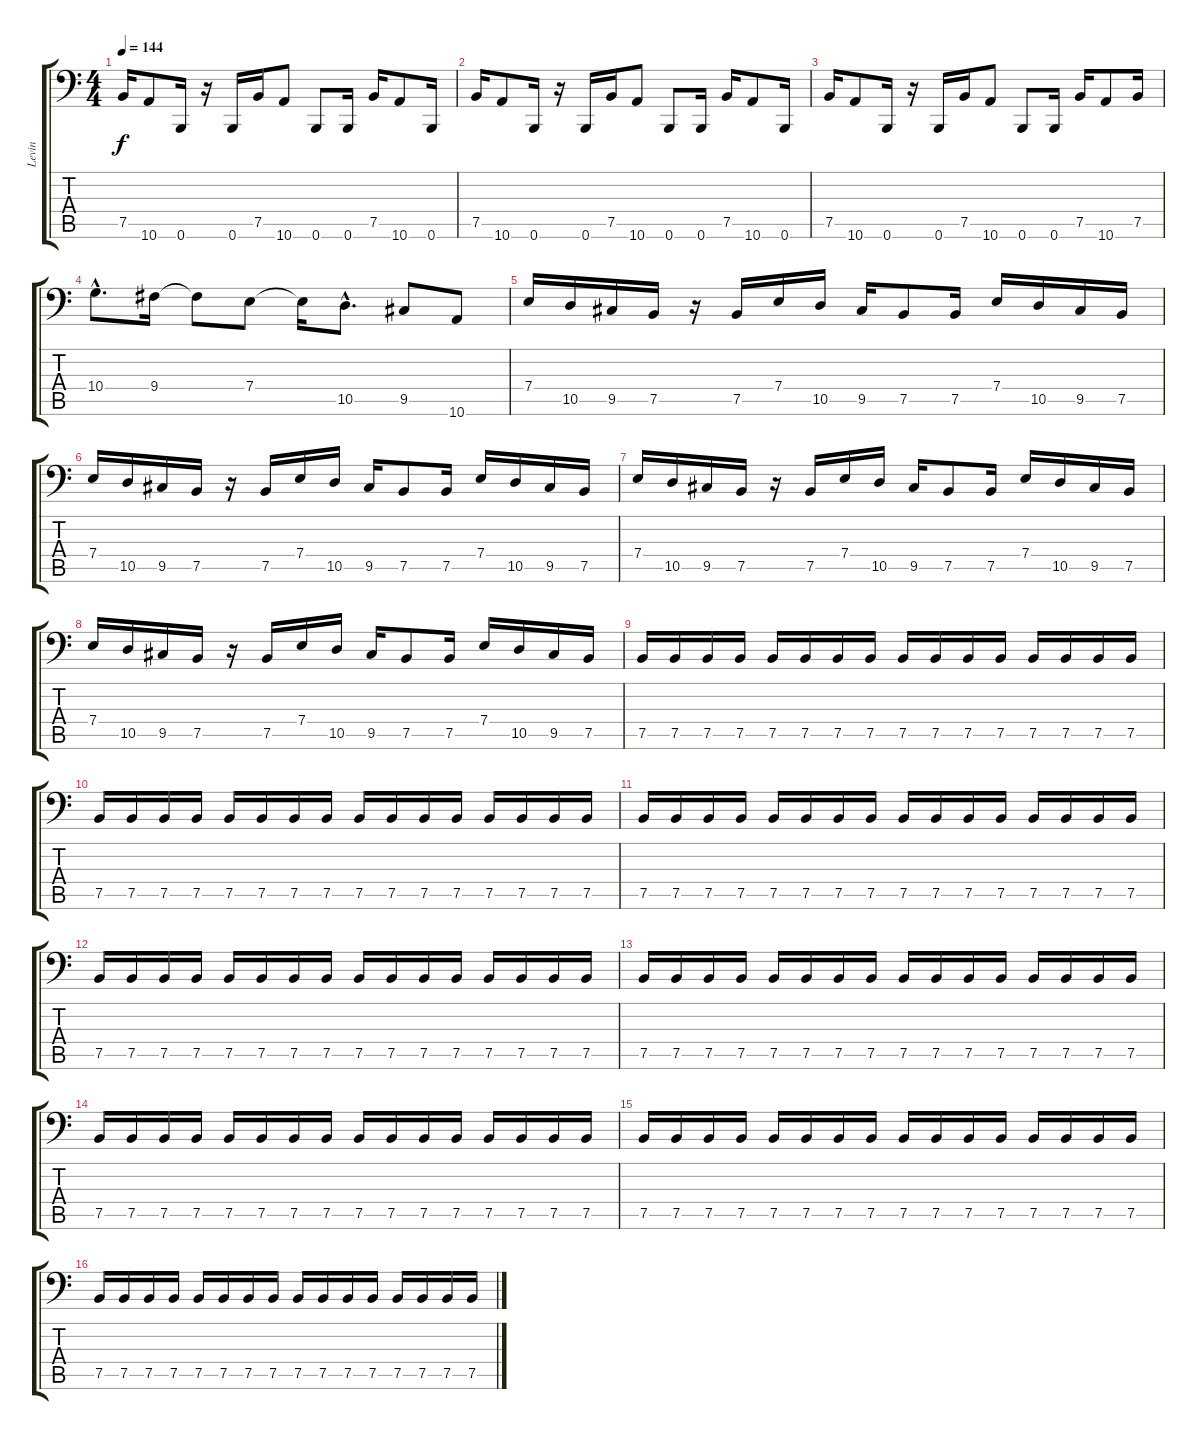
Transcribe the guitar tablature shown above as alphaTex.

\track ("Levin" "Levin") {instrument electricbassfinger}
\staff {score tabs}
\tuning (C3 G2 D2 A1 E1 B0) {hide}
\ts (4 4)
\tempo 144
\clef f4
\ks c
7.5.16{dy f} 10.6.8 0.6.16 r.16 0.6.16 7.5.16 10.6.8 0.6.8 0.6.16 7.5.16 10.6.8 0.6.16 |
7.5.16 10.6.8 0.6.16 r.16 0.6.16 7.5.16 10.6.8 0.6.8 0.6.16 7.5.16 10.6.8 0.6.16 |
7.5.16 10.6.8 0.6.16 r.16 0.6.16 7.5.16 10.6.8 0.6.8 0.6.16 7.5.16 10.6.8 7.5.16 |
10.4{hac}.8{d} 9.4.16 9.4{t}.8 7.4.8 7.4{t}.16 10.5{hac}.8{d} 9.5.8 10.6.8 |
7.4.16 10.5.16 9.5.16 7.5.16 r.16 7.5.16 7.4.16 10.5.16 9.5.16 7.5.8 7.5.16 7.4.16 10.5.16 9.5.16 7.5.16 |
7.4.16 10.5.16 9.5.16 7.5.16 r.16 7.5.16 7.4.16 10.5.16 9.5.16 7.5.8 7.5.16 7.4.16 10.5.16 9.5.16 7.5.16 |
7.4.16 10.5.16 9.5.16 7.5.16 r.16 7.5.16 7.4.16 10.5.16 9.5.16 7.5.8 7.5.16 7.4.16 10.5.16 9.5.16 7.5.16 |
7.4.16 10.5.16 9.5.16 7.5.16 r.16 7.5.16 7.4.16 10.5.16 9.5.16 7.5.8 7.5.16 7.4.16 10.5.16 9.5.16 7.5.16 |
7.5.16 7.5.16 7.5.16 7.5.16 7.5.16 7.5.16 7.5.16 7.5.16 7.5.16 7.5.16 7.5.16 7.5.16 7.5.16 7.5.16 7.5.16 7.5.16 |
7.5.16 7.5.16 7.5.16 7.5.16 7.5.16 7.5.16 7.5.16 7.5.16 7.5.16 7.5.16 7.5.16 7.5.16 7.5.16 7.5.16 7.5.16 7.5.16 |
7.5.16 7.5.16 7.5.16 7.5.16 7.5.16 7.5.16 7.5.16 7.5.16 7.5.16 7.5.16 7.5.16 7.5.16 7.5.16 7.5.16 7.5.16 7.5.16 |
7.5.16 7.5.16 7.5.16 7.5.16 7.5.16 7.5.16 7.5.16 7.5.16 7.5.16 7.5.16 7.5.16 7.5.16 7.5.16 7.5.16 7.5.16 7.5.16 |
7.5.16 7.5.16 7.5.16 7.5.16 7.5.16 7.5.16 7.5.16 7.5.16 7.5.16 7.5.16 7.5.16 7.5.16 7.5.16 7.5.16 7.5.16 7.5.16 |
7.5.16 7.5.16 7.5.16 7.5.16 7.5.16 7.5.16 7.5.16 7.5.16 7.5.16 7.5.16 7.5.16 7.5.16 7.5.16 7.5.16 7.5.16 7.5.16 |
7.5.16 7.5.16 7.5.16 7.5.16 7.5.16 7.5.16 7.5.16 7.5.16 7.5.16 7.5.16 7.5.16 7.5.16 7.5.16 7.5.16 7.5.16 7.5.16 |
7.5.16 7.5.16 7.5.16 7.5.16 7.5.16 7.5.16 7.5.16 7.5.16 7.5.16 7.5.16 7.5.16 7.5.16 7.5.16 7.5.16 7.5.16 7.5.16
